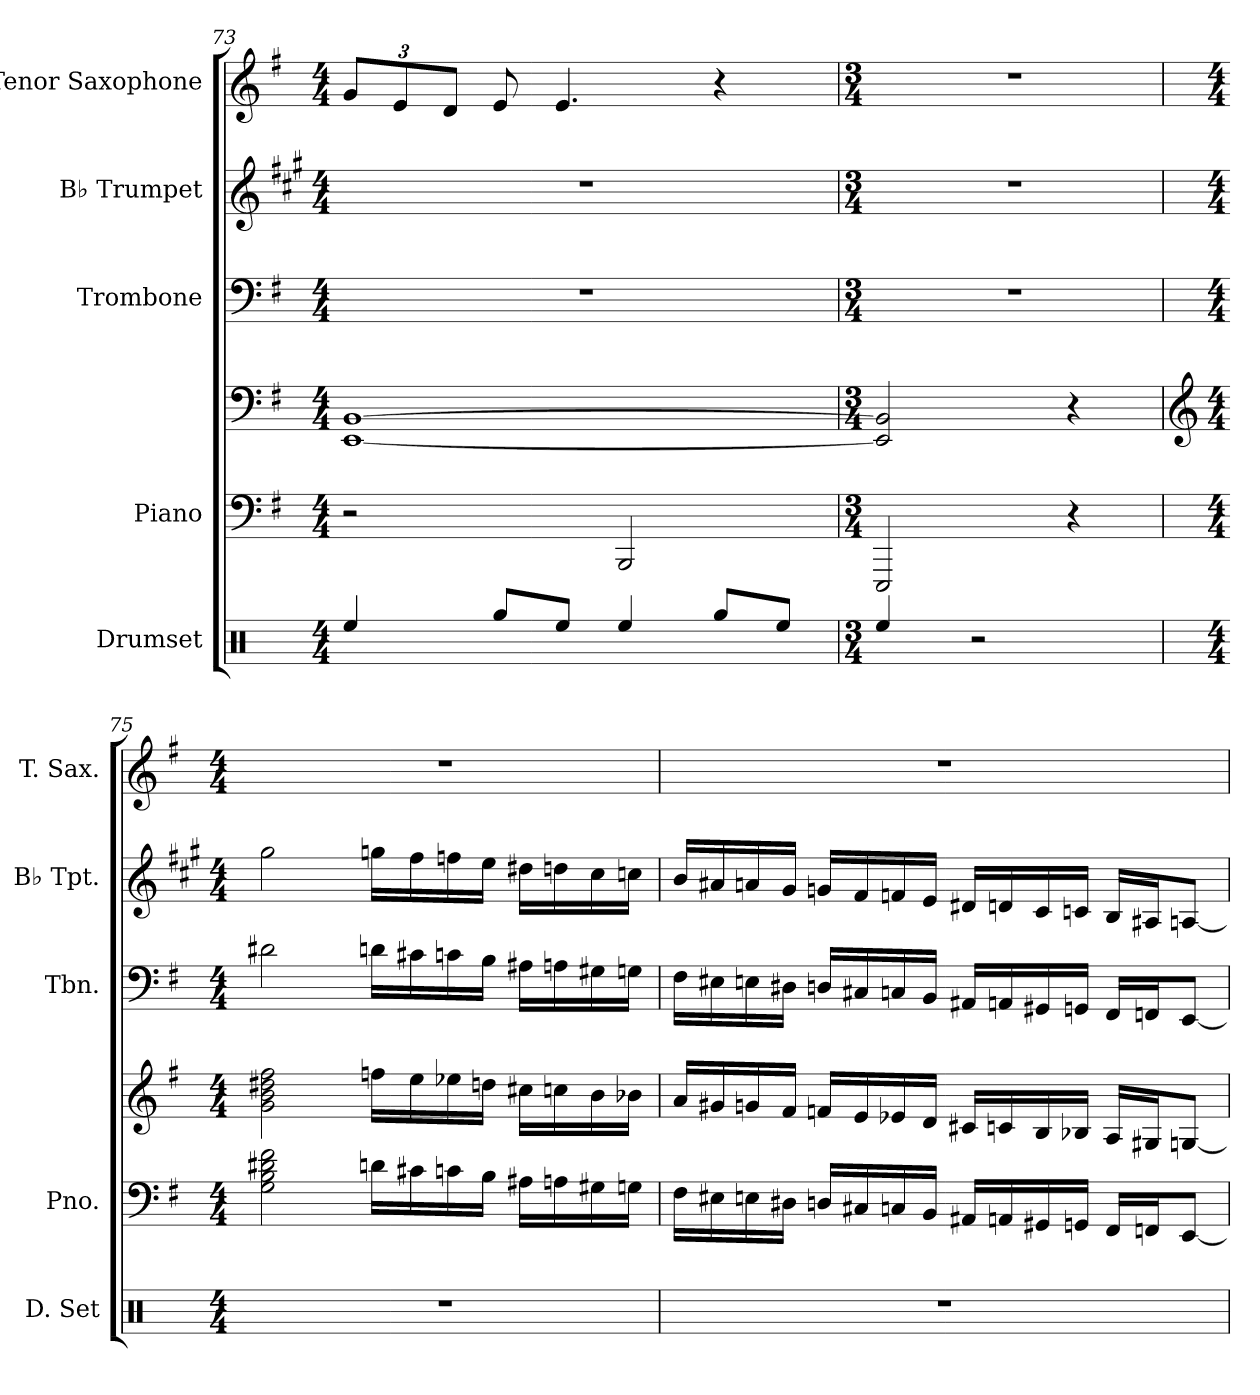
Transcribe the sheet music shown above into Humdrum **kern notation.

**kern	**kern	**kern	**kern	**kern	**kern
*part5	*part4	*part4	*part3	*part2	*part1
*staff6	*staff5	*staff4	*staff3	*staff2	*staff1
*I"Drumset	*I"Piano	*	*I"Trombone	*I"B♭ Trumpet	*I"Tenor Saxophone
*I'D. Set	*I'Pno.	*	*I'Tbn.	*I'B♭ Tpt.	*I'T. Sax.
*clefX	*clefF4	*clefF4	*clefF4	*clefG2	*clefG2
*	*	*	*	*ITrd1c2	*ITrd8c14
*k[]	*k[f#]	*k[f#]	*k[f#]	*k[f#]	*k[f#]
*M4/4	*M4/4	*M4/4	*M4/4	*M4/4	*M4/4
*	*	*	*	*	*Xbrackettup
=73	=73	=73	=73	=73	=73
4Ree/	2r	[1EE [1BB	1r	1r	12G/L
.	.	.	.	.	12E/
.	.	.	.	.	12D/J
8Rgg/L	.	.	.	.	8E/
8Ree/J	.	.	.	.	4.E/
4Ree/	2BBB/	.	.	.	.
8Rgg/L	.	.	.	.	4r
8Ree/J	.	.	.	.	.
=74	=74	=74	=74	=74	=74
*M3/4	*M3/4	*M3/4	*M3/4	*M3/4	*M3/4
4Ree/	2EEE/	2EE/] 2BB/]	2.r	2.r	2.r
2r	.	.	.	.	.
.	4r	4r	.	.	.
!!LO:PB:g=z
=75	=75	=75	=75	=75	=75
*	*	*clefG2	*	*	*
*M4/4	*M4/4	*M4/4	*M4/4	*M4/4	*M4/4
1r	2G\ 2B\ 2d#X\ 2f#\	2g\ 2b\ 2dd#X\ 2ff#\	2d#X\	2ff#\	1r
.	16dn\LL	16ffn\LL	16dn\LL	16ffn\LL	.
.	16c#X\	16ee\	16c#X\	16ee\	.
.	16cn\	16ee-X\	16cn\	16ee-X\	.
.	16B\JJ	16ddn\JJ	16B\JJ	16dd\JJ	.
.	16A#X\LL	16cc#X\LL	16A#X\LL	16cc#X\LL	.
.	16An\	16ccn\	16An\	16ccn\	.
.	16G#X\	16b\	16G#X\	16b\	.
.	16Gn\JJ	16b-X\JJ	16Gn\JJ	16b-X\JJ	.
=76	=76	=76	=76	=76	=76
1r	16F#\LL	16a/LL	16F#\LL	16a/LL	1r
.	16E#X\	16g#X/	16E#X\	16g#X/	.
.	16En\	16gn/	16En\	16gn/	.
.	16D#X\JJ	16f#/JJ	16D#X\JJ	16f#/JJ	.
.	16Dn/LL	16fn/LL	16Dn/LL	16fn/LL	.
.	16C#X/	16e/	16C#X/	16e/	.
.	16Cn/	16e-X/	16Cn/	16e-X/	.
.	16BB/JJ	16d/JJ	16BB/JJ	16d/JJ	.
.	16AA#X/LL	16c#X/LL	16AA#X/LL	16c#X/LL	.
.	16AAn/	16cn/	16AAn/	16cn/	.
.	16GG#X/	16B/	16GG#X/	16B/	.
.	16GGn/JJ	16B-X/JJ	16GGn/JJ	16B-X/JJ	.
.	16FF#/LL	16A/LL	16FF#/LL	16A/LL	.
.	16FFn/J	16G#X/J	16FFn/J	16G#X/J	.
.	[8EE/J	[8Gn/J	[8EE/J	[8Gn/J	.
=	=	=	=	=	=
*-	*-	*-	*-	*-	*-
